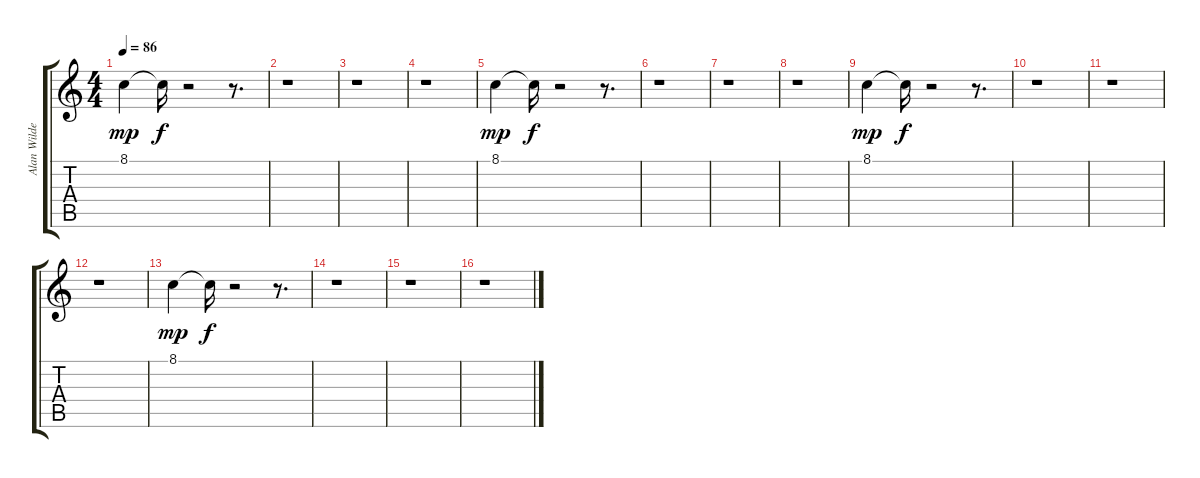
\track ("Alan Wilder - Strings" "Alan Wilde") {instrument stringensemble1}
\staff {score tabs}
\tuning (E4 B3 G3 D3 A2 E2) {hide}
\ts (4 4)
\tempo 86
\clef g2
\ks c
8.1.4{dy mp} 8.1{t}.16{dy f} r.2 r.8{d} |
r.1 |
r.1 |
r.1 |
8.1.4{dy mp} 8.1{t}.16{dy f} r.2 r.8{d} |
r.1 |
r.1 |
r.1 |
8.1.4{dy mp} 8.1{t}.16{dy f} r.2 r.8{d} |
r.1 |
r.1 |
r.1 |
8.1.4{dy mp} 8.1{t}.16{dy f} r.2 r.8{d} |
r.1 |
r.1 |
r.1
